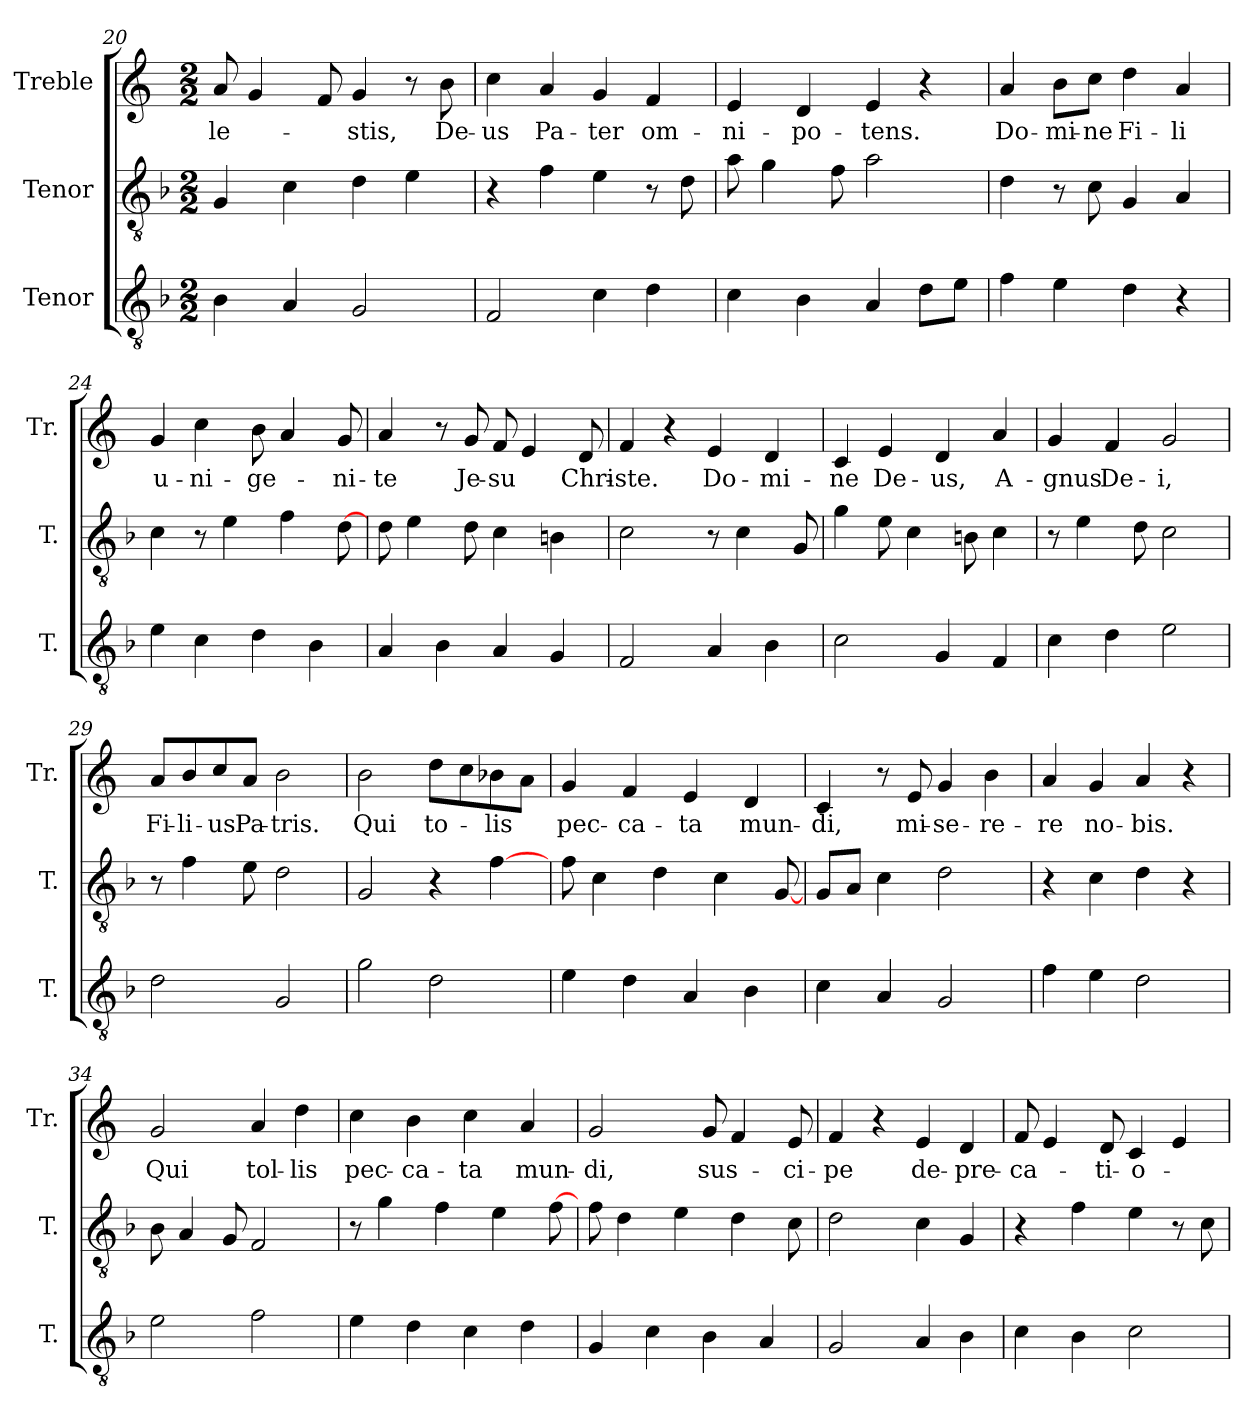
**kern	**kern	**kern	**text
*part3	*part2	*part1	*part1
*staff3	*staff2	*staff1	*staff1
*I"Tenor	*I"Tenor	*I"Treble	*
*I'T.	*I'T.	*I'Tr.	*
!!LO:LB:g=z
*clefGv2	*clefGv2	*clefG2	*
*ITrd7c12	*ITrd7c12	*	*
*k[b-]	*k[b-]	*k[]	*
*F:	*F:	*C:	*
*M2/2	*M2/2	*M2/2	*
=20	=20	=20	=20
!	!	!	!LO:LY:b:color=#000000
4BB-i\	4GGi/	8ai/L	-le-
.	.	4gi/	.
4AAi/	4Ci\	.	.
.	.	8fi/L	.
!	!	!	!LO:LY:b:color=#000000
2GGi/	4Di\	4gi/	-stis,
.	4Ei\	8r	.
!	!	!	!LO:LY:b:color=#000000
.	.	8bi\L	De-
=21	=21	=21	=21
!	!	!	!LO:LY:b:color=#000000
2FFi/	4r	4cci\	-us
!	!	!	!LO:LY:b:color=#000000
.	4Fi\	4ai/	Pa-
!	!	!	!LO:LY:b:color=#000000
4Ci\	4Ei\	4gi/	-ter
!	!	!	!LO:LY:b:color=#000000
4Di\	8r	4fi/	om-
.	8Di\L	.	.
=22	=22	=22	=22
!	!	!	!LO:LY:b:color=#000000
4Ci\	8Ai\L	4ei/	-ni-
.	4Gi\	.	.
!	!	!	!LO:LY:b:color=#000000
4BB-i\	.	4di/	-po-
.	8Fi\L	.	.
!	!	!	!LO:LY:b:color=#000000
4AAi/	2Ai\	4ei/	-tens.
8Di\L	.	4r	.
8Ei\J	.	.	.
=23	=23	=23	=23
!	!	!	!LO:LY:b:color=#000000
4Fi\	4Di\	4ai/	Do-
!	!	!	!LO:LY:b:color=#000000
4Ei\	8r	8bi\L	-mi-
!	!	!	!LO:LY:b:color=#000000
.	8Ci\L	8cci\J	-ne
!	!	!	!LO:LY:b:color=#000000
4Di\	4GGi/	4ddi\	Fi-
!	!	!	!LO:LY:b:color=#000000
4r	4AAi/	4ai/	-li
=24	=24	=24	=24
!	!	!	!LO:LY:b:color=#000000
4Ei\	4Ci\	4gi/	u-
!	!	!	!LO:LY:b:color=#000000
4Ci\	8r	4cci\	-ni-
.	4Ei\	.	.
!	!	!	!LO:LY:b:color=#000000
4Di\	.	8bi\L	-ge-
.	4Fi\	4ai/	.
4BB-i\	.	.	.
!	!	!	!LO:LY:b:color=#000000
.	[8Di\L	8gi/L	-ni-
!!LO:LB:g=z
=25	=25	=25	=25
!	!	!	!LO:LY:b:color=#000000
4AAi/	8Di\L	4ai/	-te
.	4Ei\	.	.
4BB-i\	.	8r	.
!	!	!	!LO:LY:b:color=#000000
.	8Di\L	8gi/L	Je-
!	!	!	!LO:LY:b:color=#000000
4AAi/	4Ci\	8fi/L	-su
.	.	4ei/	.
4GGi/	4BBni\	.	.
!	!	!	!LO:LY:b:color=#000000
.	.	8di/L	Chri-
=26	=26	=26	=26
!	!	!	!LO:LY:b:color=#000000
2FFi/	2Ci\	4fi/	-ste.
.	.	4r	.
!	!	!	!LO:LY:b:color=#000000
4AAi/	8r	4ei/	Do-
.	4Ci\	.	.
!	!	!	!LO:LY:b:color=#000000
4BB-i\	.	4di/	-mi-
.	8GGi/L	.	.
=27	=27	=27	=27
!	!	!	!LO:LY:b:color=#000000
2Ci\	4Gi\	4ci/	-ne
!	!	!	!LO:LY:b:color=#000000
.	8Ei\L	4ei/	De-
.	4Ci\	.	.
!	!	!	!LO:LY:b:color=#000000
4GGi/	.	4di/	-us,
.	8BBni\L	.	.
!	!	!	!LO:LY:b:color=#000000
4FFi/	4Ci\	4ai/	A-
=28	=28	=28	=28
!	!	!	!LO:LY:b:color=#000000
4Ci\	8r	4gi/	-gnus
.	4Ei\	.	.
!	!	!	!LO:LY:b:color=#000000
4Di\	.	4fi/	De-
.	8Di\L	.	.
!	!	!	!LO:LY:b:color=#000000
2Ei\	2Ci\	2gi/	-i,
=29	=29	=29	=29
!	!	!	!LO:LY:b:color=#000000
2Di\	8r	8ai/L	Fi-
!	!	!	!LO:LY:b:color=#000000
.	4Fi\	8bi/	-li-
!	!	!	!LO:LY:b:color=#000000
.	.	8cci/	-us
!	!	!	!LO:LY:b:color=#000000
.	8Ei\L	8ai/J	Pa-
!	!	!	!LO:LY:b:color=#000000
2GGi/	2Di\	2bi\	-tris.
!!LO:LB:g=z
=30	=30	=30	=30
!	!	!	!LO:LY:b:color=#000000
2Gi\	2GGi/	2bi\	Qui
!	!	!	!LO:LY:b:color=#000000
2Di\	4r	8ddi\L	to-
.	.	8cci\	.
!	!	!	!LO:LY:b:color=#000000
.	[4Fi\	8b-Xi\	-lis
.	.	8ai\J	.
=31	=31	=31	=31
!	!	!	!LO:LY:b:color=#000000
4Ei\	8Fi\L	4gi/	pec-
.	4Ci\	.	.
!	!	!	!LO:LY:b:color=#000000
4Di\	.	4fi/	-ca-
.	4Di\	.	.
!	!	!	!LO:LY:b:color=#000000
4AAi/	.	4ei/	-ta
.	4Ci\	.	.
!	!	!	!LO:LY:b:color=#000000
4BB-i\	.	4di/	mun-
.	[8GGi/L	.	.
=32	=32	=32	=32
!	!	!	!LO:LY:b:color=#000000
4Ci\	8GGi/L	4ci/	-di,
.	8AAi/J	.	.
4AAi/	4Ci\	8r	.
!	!	!	!LO:LY:b:color=#000000
.	.	8ei/L	mi-
!	!	!	!LO:LY:b:color=#000000
2GGi/	2Di\	4gi/	-se-
!	!	!	!LO:LY:b:color=#000000
.	.	4bi\	-re-
=33	=33	=33	=33
!	!	!	!LO:LY:b:color=#000000
4Fi\	4r	4ai/	-re
!	!	!	!LO:LY:b:color=#000000
4Ei\	4Ci\	4gi/	no-
!	!	!	!LO:LY:b:color=#000000
2Di\	4Di\	4ai/	-bis.
.	4r	4r	.
=34	=34	=34	=34
!	!	!	!LO:LY:b:color=#000000
2Ei\	8BB-i\L	2gi/	Qui
.	4AAi/	.	.
.	8GGi/L	.	.
!	!	!	!LO:LY:b:color=#000000
2Fi\	2FFi/	4ai/	tol-
!	!	!	!LO:LY:b:color=#000000
.	.	4ddi\	-lis
!!LO:PB:g=z
=35	=35	=35	=35
!	!	!	!LO:LY:b:color=#000000
4Ei\	8r	4cci\	pec-
.	4Gi\	.	.
!	!	!	!LO:LY:b:color=#000000
4Di\	.	4bi\	-ca-
.	4Fi\	.	.
!	!	!	!LO:LY:b:color=#000000
4Ci\	.	4cci\	-ta
.	4Ei\	.	.
!	!	!	!LO:LY:b:color=#000000
4Di\	.	4ai/	mun-
.	[8Fi\L	.	.
=36	=36	=36	=36
!	!	!	!LO:LY:b:color=#000000
4GGi/	8Fi\L	2gi/	-di,
.	4Di\	.	.
4Ci\	.	.	.
.	4Ei\	.	.
!	!	!	!LO:LY:b:color=#000000
4BB-i\	.	8gi/L	sus-
.	4Di\	4fi/	.
4AAi/	.	.	.
!	!	!	!LO:LY:b:color=#000000
.	8Ci\L	8ei/L	-ci-
=37	=37	=37	=37
!	!	!	!LO:LY:b:color=#000000
2GGi/	2Di\	4fi/	-pe
.	.	4r	.
!	!	!	!LO:LY:b:color=#000000
4AAi/	4Ci\	4ei/	de-
!	!	!	!LO:LY:b:color=#000000
4BB-i\	4GGi/	4di/	-pre-
=38	=38	=38	=38
!	!	!	!LO:LY:b:color=#000000
4Ci\	4r	8fi/L	-ca-
.	.	4ei/	.
4BB-i\	4Fi\	.	.
!	!	!	!LO:LY:b:color=#000000
.	.	8di/L	-ti-
!	!	!	!LO:LY:b:color=#000000
2Ci\	4Ei\	4ci/	-o-
.	8r	4ei/	.
.	8Ci\L	.	.
=	=	=	=
*-	*-	*-	*-
